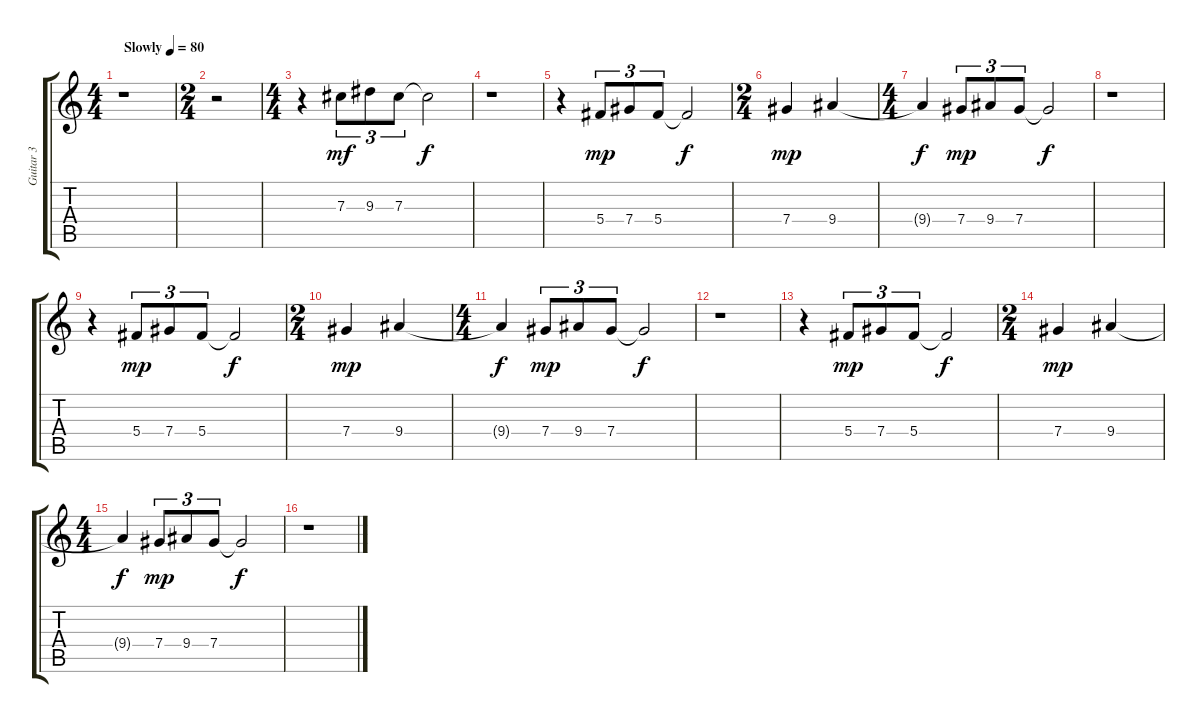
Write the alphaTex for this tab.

\track ("Guitar 3" "Guitar 3") {instrument electricguitarclean}
\staff {score tabs}
\tuning (Eb4 Bb3 Gb3 Db3 Ab2 Eb2) {hide}
\ts (4 4)
\tempo (80 "Slowly")
\clef g2
\ks c
r.1{dy mf instrument electricguitarclean} |
\ts (2 4)
r.2 |
\ts (4 4)
r.4 7.3.8{tu (3 2)} 9.3.8{tu (3 2)} 7.3.8{tu (3 2)} 7.3{t}.2{dy f} |
r.1 |
r.4 5.4.8{tu (3 2) dy mp} 7.4.8{tu (3 2)} 5.4.8{tu (3 2)} 5.4{t}.2{dy f} |
\ts (2 4)
7.4.4{dy mp} 9.4.4 |
\ts (4 4)
9.4{t}.4{dy f} 7.4.8{tu (3 2) dy mp} 9.4.8{tu (3 2)} 7.4.8{tu (3 2)} 7.4{t}.2{dy f} |
r.1 |
r.4 5.4.8{tu (3 2) dy mp} 7.4.8{tu (3 2)} 5.4.8{tu (3 2)} 5.4{t}.2{dy f} |
\ts (2 4)
7.4.4{dy mp} 9.4.4 |
\ts (4 4)
9.4{t}.4{dy f} 7.4.8{tu (3 2) dy mp} 9.4.8{tu (3 2)} 7.4.8{tu (3 2)} 7.4{t}.2{dy f} |
r.1 |
r.4 5.4.8{tu (3 2) dy mp} 7.4.8{tu (3 2)} 5.4.8{tu (3 2)} 5.4{t}.2{dy f} |
\ts (2 4)
7.4.4{dy mp} 9.4.4 |
\ts (4 4)
9.4{t}.4{dy f} 7.4.8{tu (3 2) dy mp} 9.4.8{tu (3 2)} 7.4.8{tu (3 2)} 7.4{t}.2{dy f} |
r.1
